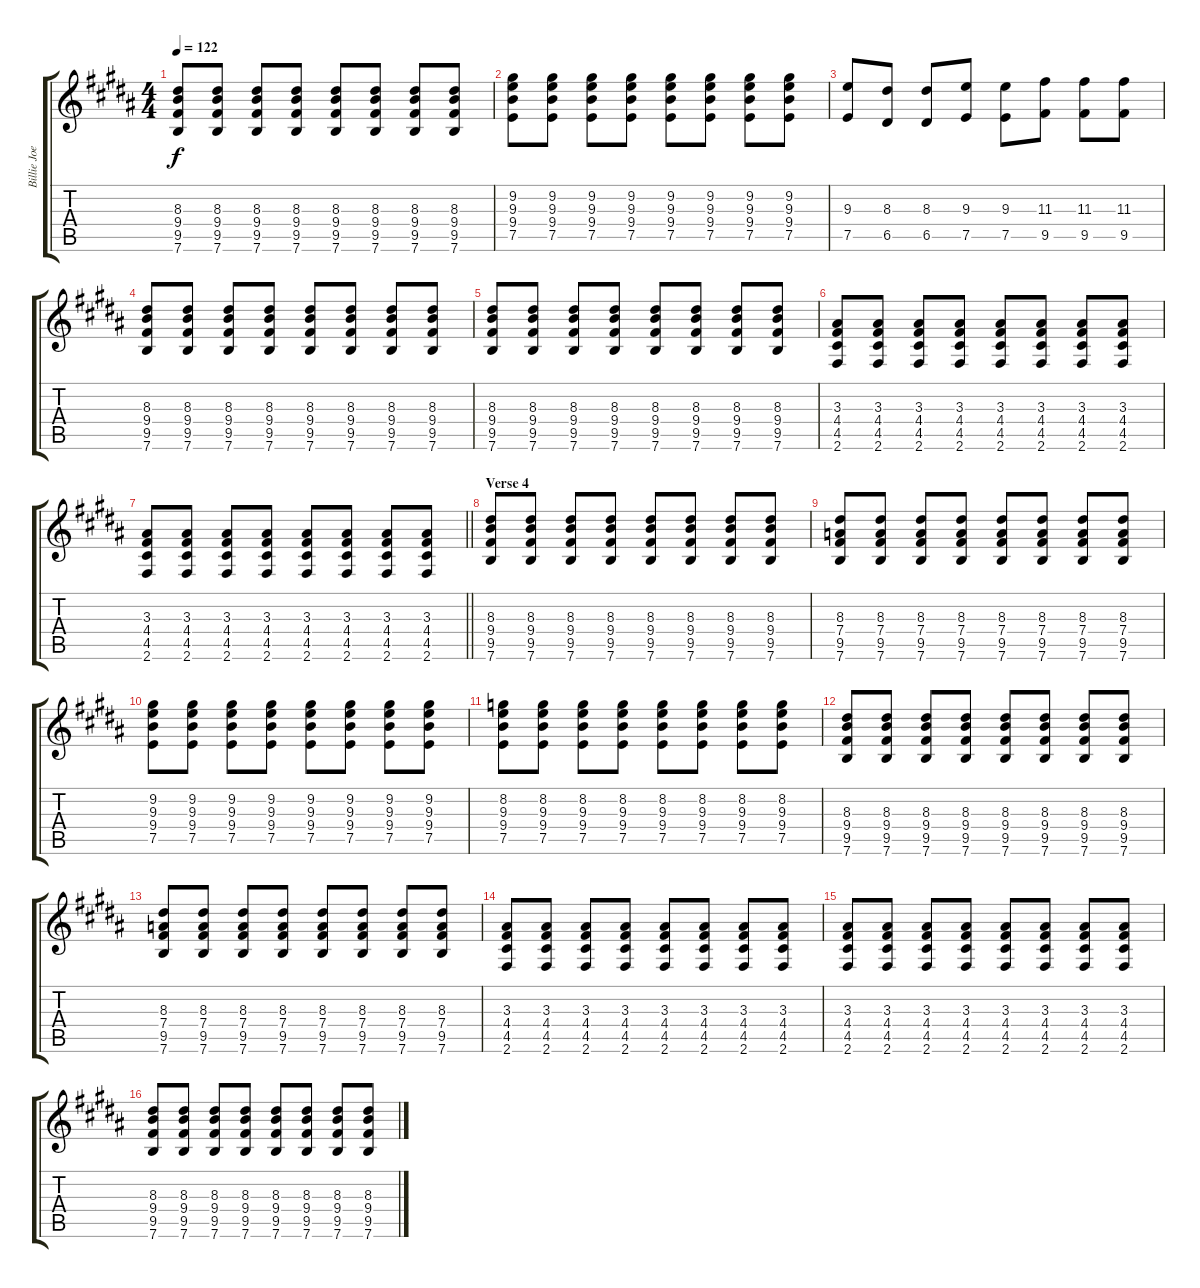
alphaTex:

\track ("Billie Joe Armstrong (Rhythm Guitar)" "Billie Joe") {instrument distortionguitar}
\staff {score tabs}
\tuning (E4 B3 G3 D3 A2 E2) {hide}
\ts (4 4)
\tempo 122
\clef g2
\ks b
(8.3 9.4 9.5 7.6).8{dy f} (8.3 9.4 9.5 7.6).8 (8.3 9.4 9.5 7.6).8 (8.3 9.4 9.5 7.6).8 (8.3 9.4 9.5 7.6).8 (8.3 9.4 9.5 7.6).8 (8.3 9.4 9.5 7.6).8 (8.3 9.4 9.5 7.6).8 |
(9.2 9.3 9.4 7.5).8 (9.2 9.3 9.4 7.5).8 (9.2 9.3 9.4 7.5).8 (9.2 9.3 9.4 7.5).8 (9.2 9.3 9.4 7.5).8 (9.2 9.3 9.4 7.5).8 (9.2 9.3 9.4 7.5).8 (9.2 9.3 9.4 7.5).8 |
(9.3 7.5).8 (8.3 6.5).8 (8.3 6.5).8 (9.3 7.5).8 (9.3 7.5).8 (11.3 9.5).8 (11.3 9.5).8 (11.3 9.5).8 |
(8.3 9.4 9.5 7.6).8 (8.3 9.4 9.5 7.6).8 (8.3 9.4 9.5 7.6).8 (8.3 9.4 9.5 7.6).8 (8.3 9.4 9.5 7.6).8 (8.3 9.4 9.5 7.6).8 (8.3 9.4 9.5 7.6).8 (8.3 9.4 9.5 7.6).8 |
(8.3 9.4 9.5 7.6).8 (8.3 9.4 9.5 7.6).8 (8.3 9.4 9.5 7.6).8 (8.3 9.4 9.5 7.6).8 (8.3 9.4 9.5 7.6).8 (8.3 9.4 9.5 7.6).8 (8.3 9.4 9.5 7.6).8 (8.3 9.4 9.5 7.6).8 |
(3.3 4.4 4.5 2.6).8 (3.3 4.4 4.5 2.6).8 (3.3 4.4 4.5 2.6).8 (3.3 4.4 4.5 2.6).8 (3.3 4.4 4.5 2.6).8 (3.3 4.4 4.5 2.6).8 (3.3 4.4 4.5 2.6).8 (3.3 4.4 4.5 2.6).8 |
\barLineRight lightlight
(3.3 4.4 4.5 2.6).8 (3.3 4.4 4.5 2.6).8 (3.3 4.4 4.5 2.6).8 (3.3 4.4 4.5 2.6).8 (3.3 4.4 4.5 2.6).8 (3.3 4.4 4.5 2.6).8 (3.3 4.4 4.5 2.6).8 (3.3 4.4 4.5 2.6).8 |
\section ("" "Verse 4")
(8.3 9.4 9.5 7.6).8 (8.3 9.4 9.5 7.6).8 (8.3 9.4 9.5 7.6).8 (8.3 9.4 9.5 7.6).8 (8.3 9.4 9.5 7.6).8 (8.3 9.4 9.5 7.6).8 (8.3 9.4 9.5 7.6).8 (8.3 9.4 9.5 7.6).8 |
(8.3 7.4 9.5 7.6).8 (8.3 7.4 9.5 7.6).8 (8.3 7.4 9.5 7.6).8 (8.3 7.4 9.5 7.6).8 (8.3 7.4 9.5 7.6).8 (8.3 7.4 9.5 7.6).8 (8.3 7.4 9.5 7.6).8 (8.3 7.4 9.5 7.6).8 |
(9.2 9.3 9.4 7.5).8 (9.2 9.3 9.4 7.5).8 (9.2 9.3 9.4 7.5).8 (9.2 9.3 9.4 7.5).8 (9.2 9.3 9.4 7.5).8 (9.2 9.3 9.4 7.5).8 (9.2 9.3 9.4 7.5).8 (9.2 9.3 9.4 7.5).8 |
(8.2 9.3 9.4 7.5).8 (8.2 9.3 9.4 7.5).8 (8.2 9.3 9.4 7.5).8 (8.2 9.3 9.4 7.5).8 (8.2 9.3 9.4 7.5).8 (8.2 9.3 9.4 7.5).8 (8.2 9.3 9.4 7.5).8 (8.2 9.3 9.4 7.5).8 |
(8.3 9.4 9.5 7.6).8 (8.3 9.4 9.5 7.6).8 (8.3 9.4 9.5 7.6).8 (8.3 9.4 9.5 7.6).8 (8.3 9.4 9.5 7.6).8 (8.3 9.4 9.5 7.6).8 (8.3 9.4 9.5 7.6).8 (8.3 9.4 9.5 7.6).8 |
(8.3 7.4 9.5 7.6).8 (8.3 7.4 9.5 7.6).8 (8.3 7.4 9.5 7.6).8 (8.3 7.4 9.5 7.6).8 (8.3 7.4 9.5 7.6).8 (8.3 7.4 9.5 7.6).8 (8.3 7.4 9.5 7.6).8 (8.3 7.4 9.5 7.6).8 |
(3.3 4.4 4.5 2.6).8 (3.3 4.4 4.5 2.6).8 (3.3 4.4 4.5 2.6).8 (3.3 4.4 4.5 2.6).8 (3.3 4.4 4.5 2.6).8 (3.3 4.4 4.5 2.6).8 (3.3 4.4 4.5 2.6).8 (3.3 4.4 4.5 2.6).8 |
(3.3 4.4 4.5 2.6).8 (3.3 4.4 4.5 2.6).8 (3.3 4.4 4.5 2.6).8 (3.3 4.4 4.5 2.6).8 (3.3 4.4 4.5 2.6).8 (3.3 4.4 4.5 2.6).8 (3.3 4.4 4.5 2.6).8 (3.3 4.4 4.5 2.6).8 |
(8.3 9.4 9.5 7.6).8 (8.3 9.4 9.5 7.6).8 (8.3 9.4 9.5 7.6).8 (8.3 9.4 9.5 7.6).8 (8.3 9.4 9.5 7.6).8 (8.3 9.4 9.5 7.6).8 (8.3 9.4 9.5 7.6).8 (8.3 9.4 9.5 7.6).8
